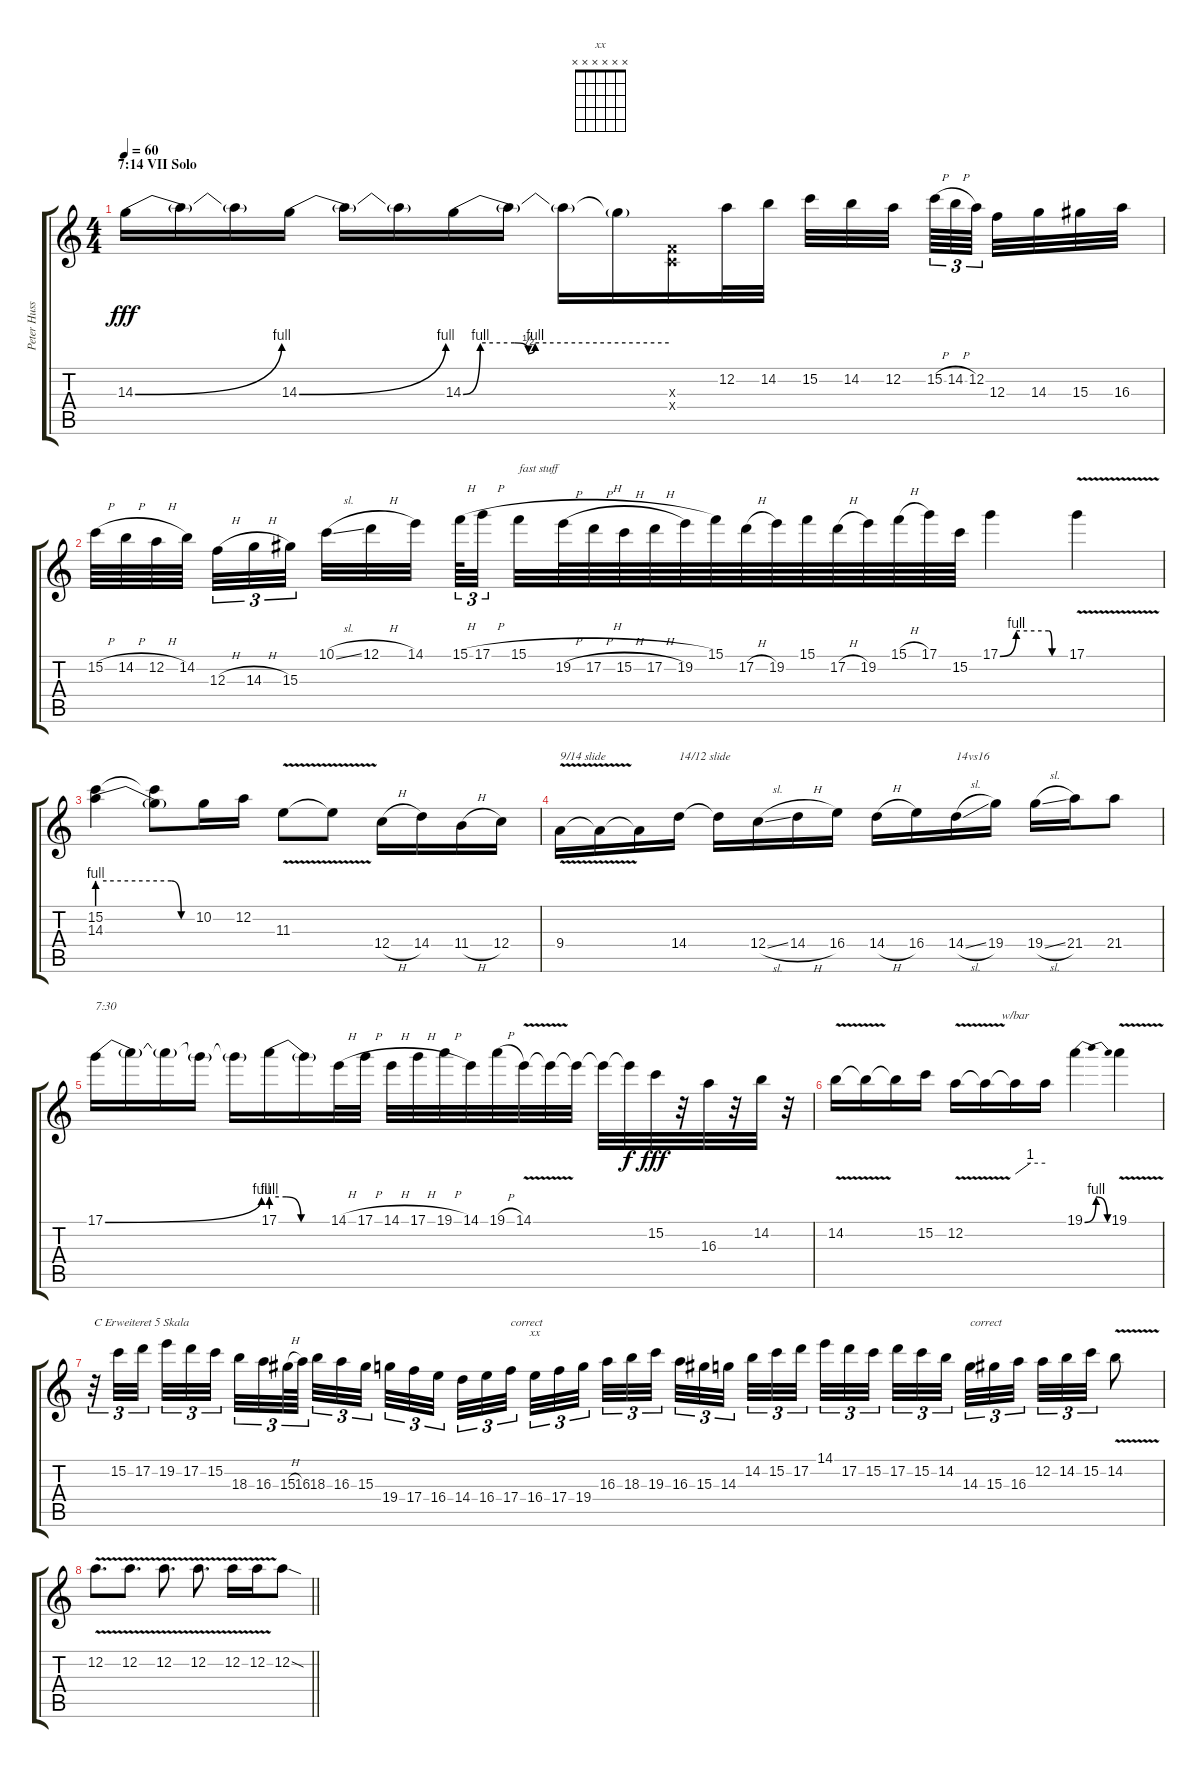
\track ("Peter Huss/Andy LaRocque (Lead Guitar)" "Peter Huss") {instrument acousticguitarsteel}
\staff {score tabs}
\tuning (D4 A3 F3 C3 G2 D2) {hide}
\chord ("xx" x x x x x x)
\ts (4 4)
\section ("" "7:14 VII Solo")
\tempo 60
\clef g2
\ks c
14.3{be (bend 0 0 60 4)}.16{dy fff volume 16 balance 8 instrument distortionguitar} 14.3{t}.16 14.3{t}.16 14.3{be (bend 0 0 60 4)}.16 14.3{t}.16 14.3{t}.16 14.3{be (custom 0 0 5 4 15 4 19 2 21 4 60 4)}.16 14.3{t}.16 14.3{t}.16 14.3{t}.16 (0.3{x} 0.4{x}).16 12.2.32 14.2.32 15.2.32 14.2.32 12.2.32{beam splitsecondary} 15.2{h}.64{tu (3 2)} 14.2{h}.64{tu (3 2)} 12.2.64{tu (3 2) beam splitsecondary} 12.3.32 14.3.32 15.3.32 16.3.32 |
15.2{h}.64 14.2{h}.64 12.2{h}.64 14.2.64{beam splitsecondary} 12.3{h}.32{tu (3 2)} 14.3{h}.32{tu (3 2)} 15.3.32{tu (3 2) beam splitsecondary} 10.1{sl}.32 12.1{h}.32 14.1.32{beam splitsecondary} 15.1{h}.64{tu (3 2)} 17.1{h}.32{tu (3 2)} 15.1{h}.32{txt "fast stuff"} 19.2{h}.64 17.2{h}.64 15.2{h}.64 17.2{h}.64 19.2.64 15.1.64 17.2{h}.64 19.2.64 15.1.64 17.2{h}.64 19.2.64 15.1{h}.64 17.1.64 15.2.64 17.1{be (custom 0 0 15 4 45 4 48 0 60 0)}.4 17.1{v}.4 |
(15.2 14.3{be (custom 0 4 45 4 51 0 60 0)}).4 (15.2{t} 14.3{t}).8 10.2.16 12.2.16 11.3{v}.8 11.3{t}.8 12.4{h}.16 14.4.16 11.4{h}.16 12.4.16 |
9.4{v}.16{txt "9/14 slide"} 9.4{t}.16 9.4{t}.16 14.4.16{txt "14/12 slide"} 14.4{t}.16 12.4{sl}.16 14.4{h}.16 16.4.16 14.4{h}.16 16.4.16 14.4{sl}.16{txt "14vs16"} 19.4.16 19.4{sl}.16 21.4.16 21.4.8 |
17.1{be (bend 0 0 60 4)}.16{txt "7:30"} 17.1{t}.16 17.1{t}.16 17.1{t}.16 17.1{t}.16 17.1{be (custom 0 4 15 4 30 0 60 0)}.16 17.1{t}.16 14.1{h}.32 17.1{h}.32 14.1{h}.32 17.1{h}.32 19.1{h}.32 14.1.32 19.1{h}.32 14.1{v}.32 14.1{t}.32 14.1{t}.32 14.1{t}.32 14.1{t}.32{dy f} 15.2.32{dy fff} r.32 16.3.32 r.32 14.2.32 r.32 |
14.2{v}.16 14.2{t}.16 14.2{t}.16 15.2.16 12.2{v}.16 12.2{t}.16 12.2{t}.16{tbe (custom default 0 0 30 4 60 4)} 12.2{t}.16 19.1{be (bendrelease 0 0 9 4 53 4 60 0)}.4 19.1{v}.4 |
r.32{tu (3 2) txt "C Erweiteret 5 Skala"} 15.2.32{tu (3 2)} 17.2.32{tu (3 2) beam splitsecondary} 19.2.32{tu (3 2)} 17.2.32{tu (3 2)} 15.2.32{tu (3 2) beam splitsecondary} 18.3.32{tu (3 2)} 16.3.32{tu (3 2)} 15.3{h}.64{tu (3 2)} 16.3.64{tu (3 2) beam splitsecondary} 18.3.32{tu (3 2)} 16.3.32{tu (3 2)} 15.3.32{tu (3 2)} 19.4.32{tu (3 2)} 17.4.32{tu (3 2)} 16.4.32{tu (3 2) beam splitsecondary} 14.4.32{tu (3 2)} 16.4.32{tu (3 2)} 17.4.32{tu (3 2) txt "correct" beam splitsecondary} 16.4.32{tu (3 2) ch "xx"} 17.4.32{tu (3 2)} 19.4.32{tu (3 2) beam splitsecondary} 16.3.32{tu (3 2)} 18.3.32{tu (3 2)} 19.3.32{tu (3 2)} 16.3.32{tu (3 2)} 15.3.32{tu (3 2)} 14.3.32{tu (3 2) beam splitsecondary} 14.2.32{tu (3 2)} 15.2.32{tu (3 2)} 17.2.32{tu (3 2) beam splitsecondary} 14.1.32{tu (3 2)} 17.2.32{tu (3 2)} 15.2.32{tu (3 2) beam splitsecondary} 17.2.32{tu (3 2)} 15.2.32{tu (3 2)} 14.2.32{tu (3 2)} 14.3.32{tu (3 2) txt "correct"} 15.3.32{tu (3 2)} 16.3.32{tu (3 2) beam splitsecondary} 12.2.32{tu (3 2)} 14.2.32{tu (3 2)} 15.2.32{tu (3 2)} 14.2{v}.8 |
\barLineRight lightlight
12.2{v}.8{d} 12.2{v}.8{d} 12.2{v}.8{d} 12.2{v}.8{d} 12.2{v}.16 12.2{v}.16 12.2{sod}.8
